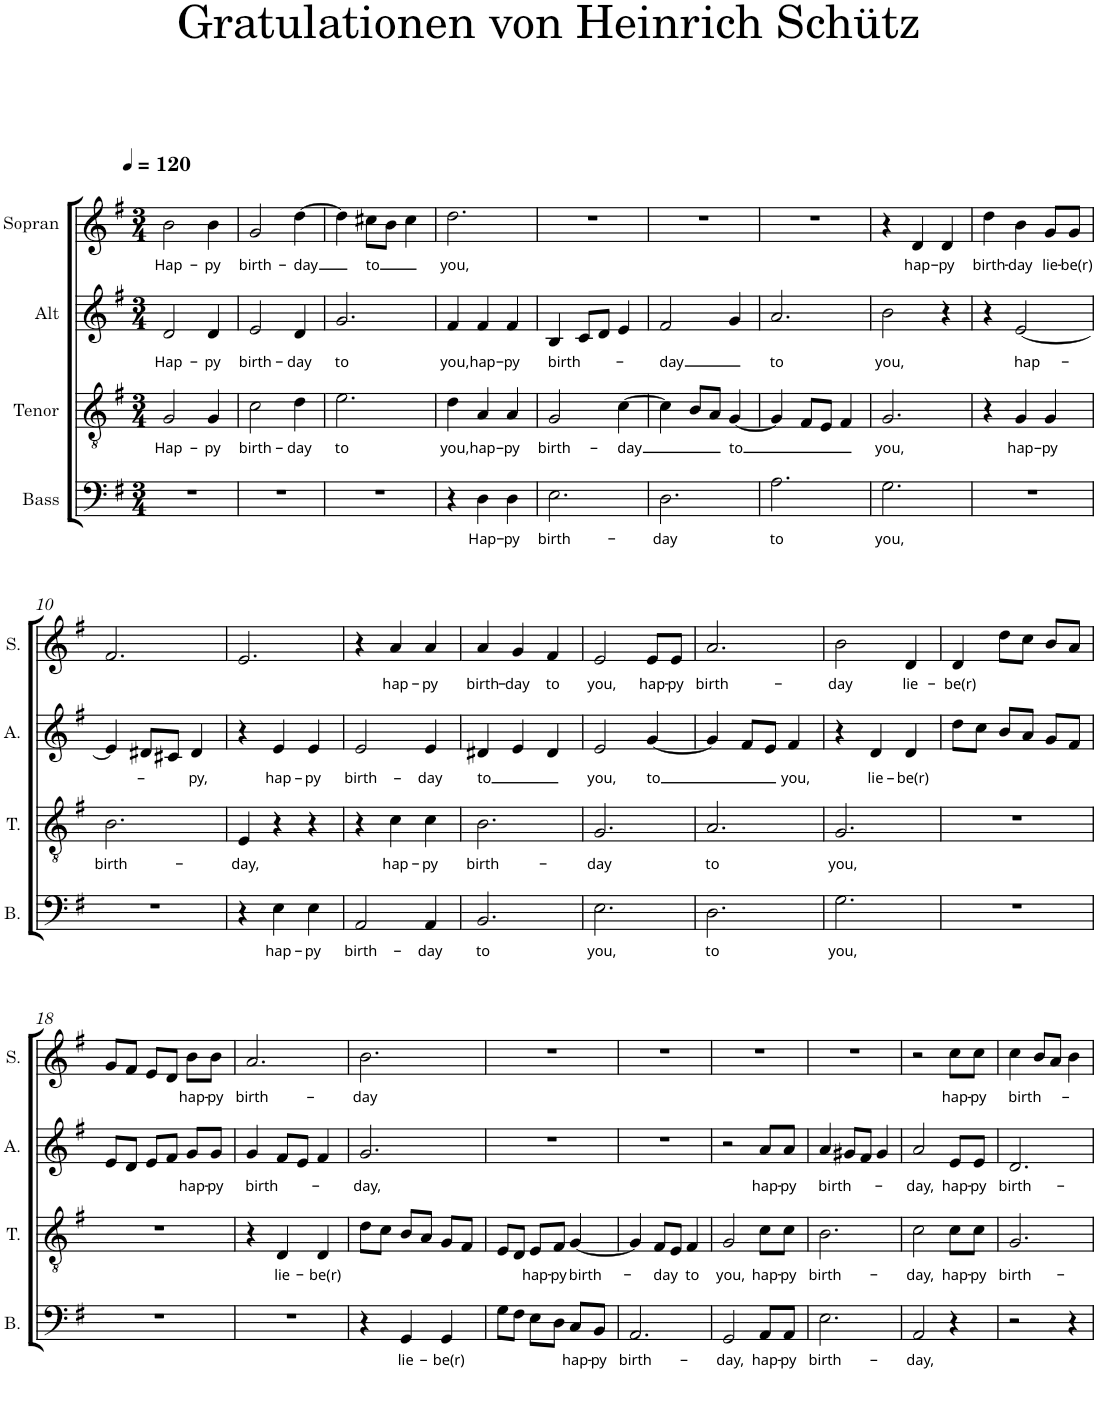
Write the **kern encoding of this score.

**kern	**text	**kern	**text	**kern	**text	**kern	**text
*part4	*part4	*part3	*part3	*part2	*part2	*part1	*part1
*staff4	*staff4	*staff3	*staff3	*staff2	*staff2	*staff1	*staff1
*I"Bass	*	*I"Tenor	*	*I"Alt	*	*I"Sopran	*
*I'B.	*	*I'T.	*	*I'A.	*	*I'S.	*
*clefF4	*	*clefGv2	*	*clefG2	*	*clefG2	*
*k[f#]	*	*k[f#]	*	*k[f#]	*	*k[f#]	*
*G:	*	*G:	*	*G:	*	*G:	*
*M3/4	*	*M3/4	*	*M3/4	*	*M3/4	*
*MM120	*	*MM120	*	*MM120	*	*MM120	*
=1	=1	=1	=1	=1	=1	=1	=1
!	!	!	!LO:LY:b	!	!LO:LY:b	!	!LO:LY:b
2.r	.	2G/	Hap-	2d/	Hap-	2b\	Hap-
!	!	!	!LO:LY:b	!	!LO:LY:b	!	!LO:LY:b
.	.	4G/	-py	4d/	-py	4b\	-py
=2	=2	=2	=2	=2	=2	=2	=2
!	!	!	!LO:LY:b	!	!LO:LY:b	!	!LO:LY:b
2.r	.	2c\	birth-	2e/	birth-	2g/	birth-
!	!	!	!LO:LY:b	!	!LO:LY:b	!	!LO:LY:b
.	.	4d\	-day	4d/	-day	[>4dd\	-day
=3	=3	=3	=3	=3	=3	=3	=3
!	!	!	!LO:LY:b	!	!LO:LY:b	!	!
2.r	.	2.e\	to	2.g/	to	4dd\]	.
!	!	!	!	!	!	!	!LO:LY:b
.	.	.	.	.	.	8cc#X\L	to
.	.	.	.	.	.	8b\J	.
.	.	.	.	.	.	4cc#\	.
=4	=4	=4	=4	=4	=4	=4	=4
!	!	!	!LO:LY:b	!	!LO:LY:b	!	!LO:LY:b
4r	.	4d\	you,	4f#/	you,	2.dd\	you,
!	!LO:LY:b	!	!LO:LY:b	!	!LO:LY:b	!	!
4D\	Hap-	4A/	hap-	4f#/	hap-	.	.
!	!LO:LY:b	!	!LO:LY:b	!	!LO:LY:b	!	!
4D\	-py	4A/	-py	4f#/	-py	.	.
=5	=5	=5	=5	=5	=5	=5	=5
!	!LO:LY:b	!	!LO:LY:b	!	!LO:LY:b	!	!
2.E\	birth-	2G/	birth-	4B/	birth-	2.r	.
.	.	.	.	8c/L	.	.	.
.	.	.	.	8d/J	.	.	.
!	!	!	!LO:LY:b	!	!	!	!
.	.	[>4c\	-day	4e/	.	.	.
=6	=6	=6	=6	=6	=6	=6	=6
!	!LO:LY:b	!	!	!	!LO:LY:b	!	!
2.D\	-day	4c\]	.	2f#/	-day	2.r	.
.	.	8B/L	.	.	.	.	.
.	.	8A/J	.	.	.	.	.
!	!	!	!LO:LY:b	!	!	!	!
.	.	[<4G/	to	4g/	.	.	.
=7	=7	=7	=7	=7	=7	=7	=7
!	!LO:LY:b	!	!	!	!LO:LY:b	!	!
2.A\	to	4G/]	.	2.a/	to	2.r	.
.	.	8F#/L	.	.	.	.	.
.	.	8E/J	.	.	.	.	.
.	.	4F#/	.	.	.	.	.
=8	=8	=8	=8	=8	=8	=8	=8
!	!LO:LY:b	!	!LO:LY:b	!	!LO:LY:b	!	!
2.G\	you,	2.G/	you,	2b\	you,	4r	.
!	!	!	!	!	!	!	!LO:LY:b
.	.	.	.	.	.	4d/	hap-
!	!	!	!	!	!	!	!LO:LY:b
.	.	.	.	4r	.	4d/	-py
=9	=9	=9	=9	=9	=9	=9	=9
!	!	!	!	!	!	!	!LO:LY:b
2.r	.	4r	.	4r	.	4dd\	birth-
!	!	!	!LO:LY:b	!	!LO:LY:b	!	!LO:LY:b
.	.	4G/	hap-	[<2e/	hap-	4b\	-day
!	!	!	!LO:LY:b	!	!	!	!LO:LY:b
.	.	4G/	-py	.	.	8g/L	lie-
!	!	!	!	!	!	!	!LO:LY:b
.	.	.	.	.	.	8g/J	-be(r)
!!LO:LB:g=z
=10	=10	=10	=10	=10	=10	=10	=10
!	!	!	!LO:LY:b	!	!	!	!
2.r	.	2.B\	birth-	4e/]	.	2.f#/	.
.	.	.	.	8d#X/L	.	.	.
.	.	.	.	8c#X/J	.	.	.
!	!	!	!	!	!LO:LY:b	!	!
.	.	.	.	4d#/	-py,	.	.
=11	=11	=11	=11	=11	=11	=11	=11
!	!	!	!LO:LY:b	!	!	!	!
4r	.	4E/	-day,	4r	.	2.e/	.
!	!LO:LY:b	!	!	!	!LO:LY:b	!	!
4E\	hap-	4r	.	4e/	hap-	.	.
!	!LO:LY:b	!	!	!	!LO:LY:b	!	!
4E\	-py	4r	.	4e/	-py	.	.
=12	=12	=12	=12	=12	=12	=12	=12
!	!LO:LY:b	!	!	!	!LO:LY:b	!	!
2AA/	birth-	4r	.	2e/	birth-	4r	.
!	!	!	!LO:LY:b	!	!	!	!LO:LY:b
.	.	4c\	hap-	.	.	4a/	hap-
!	!LO:LY:b	!	!LO:LY:b	!	!LO:LY:b	!	!LO:LY:b
4AA/	-day	4c\	-py	4e/	-day	4a/	-py
=13	=13	=13	=13	=13	=13	=13	=13
!	!LO:LY:b	!	!LO:LY:b	!	!LO:LY:b	!	!LO:LY:b
2.BB/	to	2.B\	birth-	4d#X/	to	4a/	birth-
!	!	!	!	!	!	!	!LO:LY:b
.	.	.	.	4e/	.	4g/	-day
!	!	!	!	!	!	!	!LO:LY:b
.	.	.	.	4d#/	.	4f#/	to
=14	=14	=14	=14	=14	=14	=14	=14
!	!LO:LY:b	!	!LO:LY:b	!	!LO:LY:b	!	!LO:LY:b
2.E\	you,	2.G/	-day	2e/	you,	2e/	you,
!	!	!	!	!	!LO:LY:b	!	!LO:LY:b
.	.	.	.	[<4g/	to	8e/L	hap-
!	!	!	!	!	!	!	!LO:LY:b
.	.	.	.	.	.	8e/J	-py
=15	=15	=15	=15	=15	=15	=15	=15
!	!LO:LY:b	!	!LO:LY:b	!	!	!	!LO:LY:b
2.D\	to	2.A/	to	4g/]	.	2.a/	birth-
.	.	.	.	8f#/L	.	.	.
.	.	.	.	8e/J	.	.	.
!	!	!	!	!	!LO:LY:b	!	!
.	.	.	.	4f#/	you,	.	.
=16	=16	=16	=16	=16	=16	=16	=16
!	!LO:LY:b	!	!LO:LY:b	!	!	!	!LO:LY:b
2.G\	you,	2.G/	you,	4r	.	2b\	-day
!	!	!	!	!	!LO:LY:b	!	!
.	.	.	.	4d/	lie-	.	.
!	!	!	!	!	!LO:LY:b	!	!LO:LY:b
.	.	.	.	4d/	-be(r)	4d/	lie-
=17	=17	=17	=17	=17	=17	=17	=17
!	!	!	!	!	!	!	!LO:LY:b
2.r	.	2.r	.	8dd\L	.	4d/	-be(r)
.	.	.	.	8cc\J	.	.	.
.	.	.	.	8b/L	.	8dd\L	.
.	.	.	.	8a/J	.	8cc\J	.
.	.	.	.	8g/L	.	8b/L	.
.	.	.	.	8f#/J	.	8a/J	.
!!LO:LB:g=z
=18	=18	=18	=18	=18	=18	=18	=18
2.r	.	2.r	.	8e/L	.	8g/L	.
.	.	.	.	8d/J	.	8f#/J	.
.	.	.	.	8e/L	.	8e/L	.
.	.	.	.	8f#/J	.	8d/J	.
!	!	!	!	!	!LO:LY:b	!	!LO:LY:b
.	.	.	.	8g/L	hap-	8b\L	hap-
!	!	!	!	!	!LO:LY:b	!	!LO:LY:b
.	.	.	.	8g/J	-py	8b\J	-py
=19	=19	=19	=19	=19	=19	=19	=19
!	!	!	!	!	!LO:LY:b	!	!LO:LY:b
2.r	.	4r	.	4g/	birth-	2.a/	birth-
!	!	!	!LO:LY:b	!	!	!	!
.	.	4D/	lie-	8f#/L	.	.	.
.	.	.	.	8e/J	.	.	.
!	!	!	!LO:LY:b	!	!	!	!
.	.	4D/	-be(r)	4f#/	.	.	.
=20	=20	=20	=20	=20	=20	=20	=20
!	!	!	!	!	!LO:LY:b	!	!LO:LY:b
4r	.	8d\L	.	2.g/	-day,	2.b\	-day
.	.	8c\J	.	.	.	.	.
!	!LO:LY:b	!	!	!	!	!	!
4GG/	lie-	8B/L	.	.	.	.	.
.	.	8A/J	.	.	.	.	.
!	!LO:LY:b	!	!	!	!	!	!
4GG/	-be(r)	8G/L	.	.	.	.	.
.	.	8F#/J	.	.	.	.	.
=21	=21	=21	=21	=21	=21	=21	=21
8G\L	.	8E/L	.	2.r	.	2.r	.
8F#\J	.	8D/J	.	.	.	.	.
!	!	!	!LO:LY:b	!	!	!	!
8E\L	.	8E/L	hap-	.	.	.	.
!	!	!	!LO:LY:b	!	!	!	!
8D\J	.	8F#/J	-py	.	.	.	.
!	!LO:LY:b	!	!LO:LY:b	!	!	!	!
8C/L	hap-	[<4G/	birth-	.	.	.	.
!	!LO:LY:b	!	!	!	!	!	!
8BB/J	-py	.	.	.	.	.	.
=22	=22	=22	=22	=22	=22	=22	=22
!	!LO:LY:b	!	!	!	!	!	!
2.AA/	birth-	4G/]	.	2.r	.	2.r	.
!	!	!	!LO:LY:b	!	!	!	!
.	.	8F#/L	-day	.	.	.	.
.	.	8E/J	.	.	.	.	.
!	!	!	!LO:LY:b	!	!	!	!
.	.	4F#/	to	.	.	.	.
=23	=23	=23	=23	=23	=23	=23	=23
!	!LO:LY:b	!	!LO:LY:b	!	!	!	!
2GG/	-day,	2G/	you,	2r	.	2.r	.
!	!LO:LY:b	!	!LO:LY:b	!	!LO:LY:b	!	!
8AA/L	hap-	8c\L	hap-	8a/L	hap-	.	.
!	!LO:LY:b	!	!LO:LY:b	!	!LO:LY:b	!	!
8AA/J	-py	8c\J	-py	8a/J	-py	.	.
=24	=24	=24	=24	=24	=24	=24	=24
!	!LO:LY:b	!	!LO:LY:b	!	!LO:LY:b	!	!
2.E\	birth-	2.B\	birth-	4a/	birth-	2.r	.
.	.	.	.	8g#X/L	.	.	.
.	.	.	.	8f#/J	.	.	.
.	.	.	.	4g#/	.	.	.
=25	=25	=25	=25	=25	=25	=25	=25
!	!LO:LY:b	!	!LO:LY:b	!	!LO:LY:b	!	!
2AA/	-day,	2c\	-day,	2a/	-day,	2r	.
!	!	!	!LO:LY:b	!	!LO:LY:b	!	!LO:LY:b
4r	.	8c\L	hap-	8e/L	hap-	8cc\L	hap-
!	!	!	!LO:LY:b	!	!LO:LY:b	!	!LO:LY:b
.	.	8c\J	-py	8e/J	-py	8cc\J	-py
=26	=26	=26	=26	=26	=26	=26	=26
!	!	!	!LO:LY:b	!	!LO:LY:b	!	!LO:LY:b
2r	.	2.G/	birth-	2.d/	birth-	4cc\	birth-
.	.	.	.	.	.	8b/L	.
.	.	.	.	.	.	8a/J	.
4r	.	.	.	.	.	4b\	.
=	=	=	=	=	=	=	=
*-	*-	*-	*-	*-	*-	*-	*-
